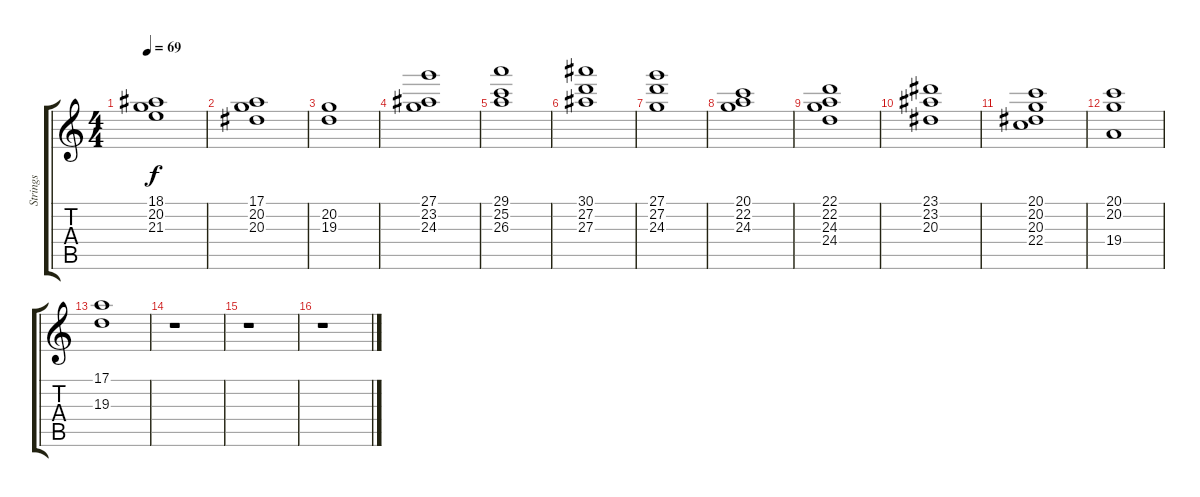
\track ("Strings" "Strings") {instrument stringensemble2}
\staff {score tabs}
\tuning (E4 B3 G3 D3 A2 E2) {hide}
\ts (4 4)
\tempo 69
\clef g2
\ks c
(18.1 20.2 21.3).1{dy f} |
(17.1 20.2 20.3).1 |
(20.2 19.3).1 |
(27.1 23.2 24.3).1 |
(29.1 25.2 26.3).1 |
(30.1 27.2 27.3).1 |
(27.1 27.2 24.3).1 |
(20.1 22.2 24.3).1 |
(22.1 22.2 24.3 24.4).1 |
(23.1 23.2 20.3).1 |
(20.1 20.2 20.3 22.4).1 |
(20.1 20.2 19.4).1 |
(17.1 19.3).1 |
r.1 |
r.1 |
r.1
